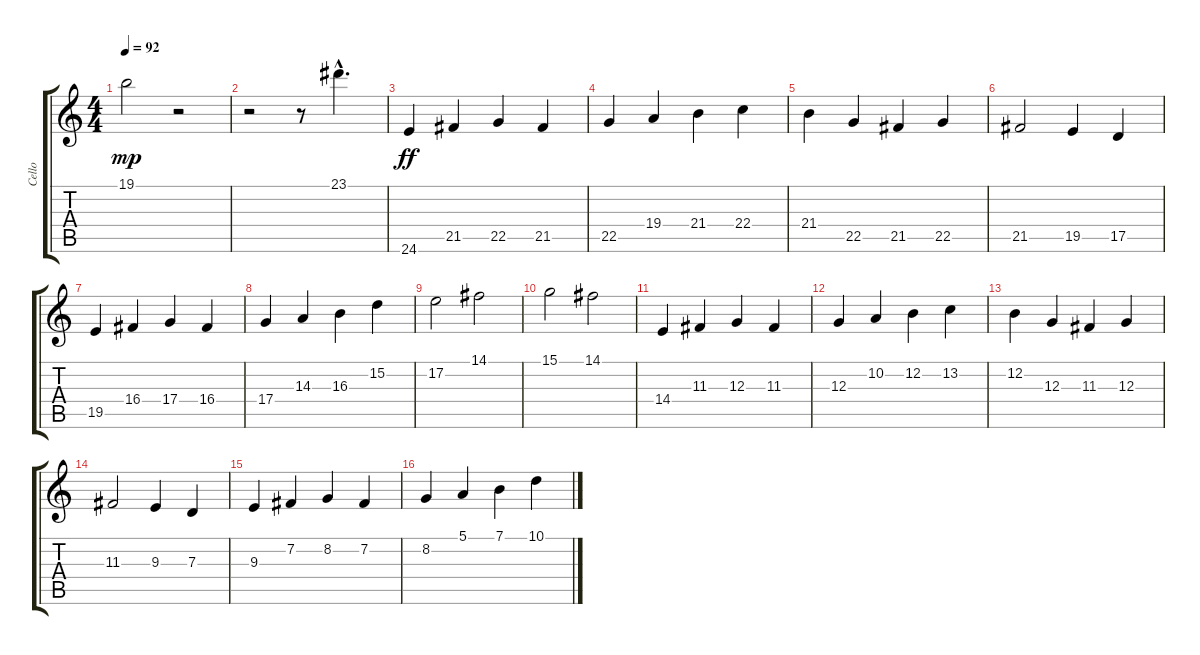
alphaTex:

\track ("Cello" "Cello") {instrument cello}
\staff {score tabs}
\tuning (E4 B3 G3 D3 A2 E2) {hide}
\ts (4 4)
\tempo 92
\clef g2
\ks c
19.1.2{dy mp} r.2 |
r.2 r.8 23.1{hac}.4{d} |
24.6.4{dy ff} 21.5.4 22.5.4 21.5.4 |
22.5.4 19.4.4 21.4.4 22.4.4 |
21.4.4 22.5.4 21.5.4 22.5.4 |
21.5.2 19.5.4 17.5.4 |
19.5.4 16.4.4 17.4.4 16.4.4 |
17.4.4 14.3.4 16.3.4 15.2.4 |
17.2.2 14.1.2 |
15.1.2 14.1.2 |
14.4.4 11.3.4 12.3.4 11.3.4 |
12.3.4 10.2.4 12.2.4 13.2.4 |
12.2.4 12.3.4 11.3.4 12.3.4 |
11.3.2 9.3.4 7.3.4 |
9.3.4 7.2.4 8.2.4 7.2.4 |
8.2.4 5.1.4 7.1.4 10.1.4
